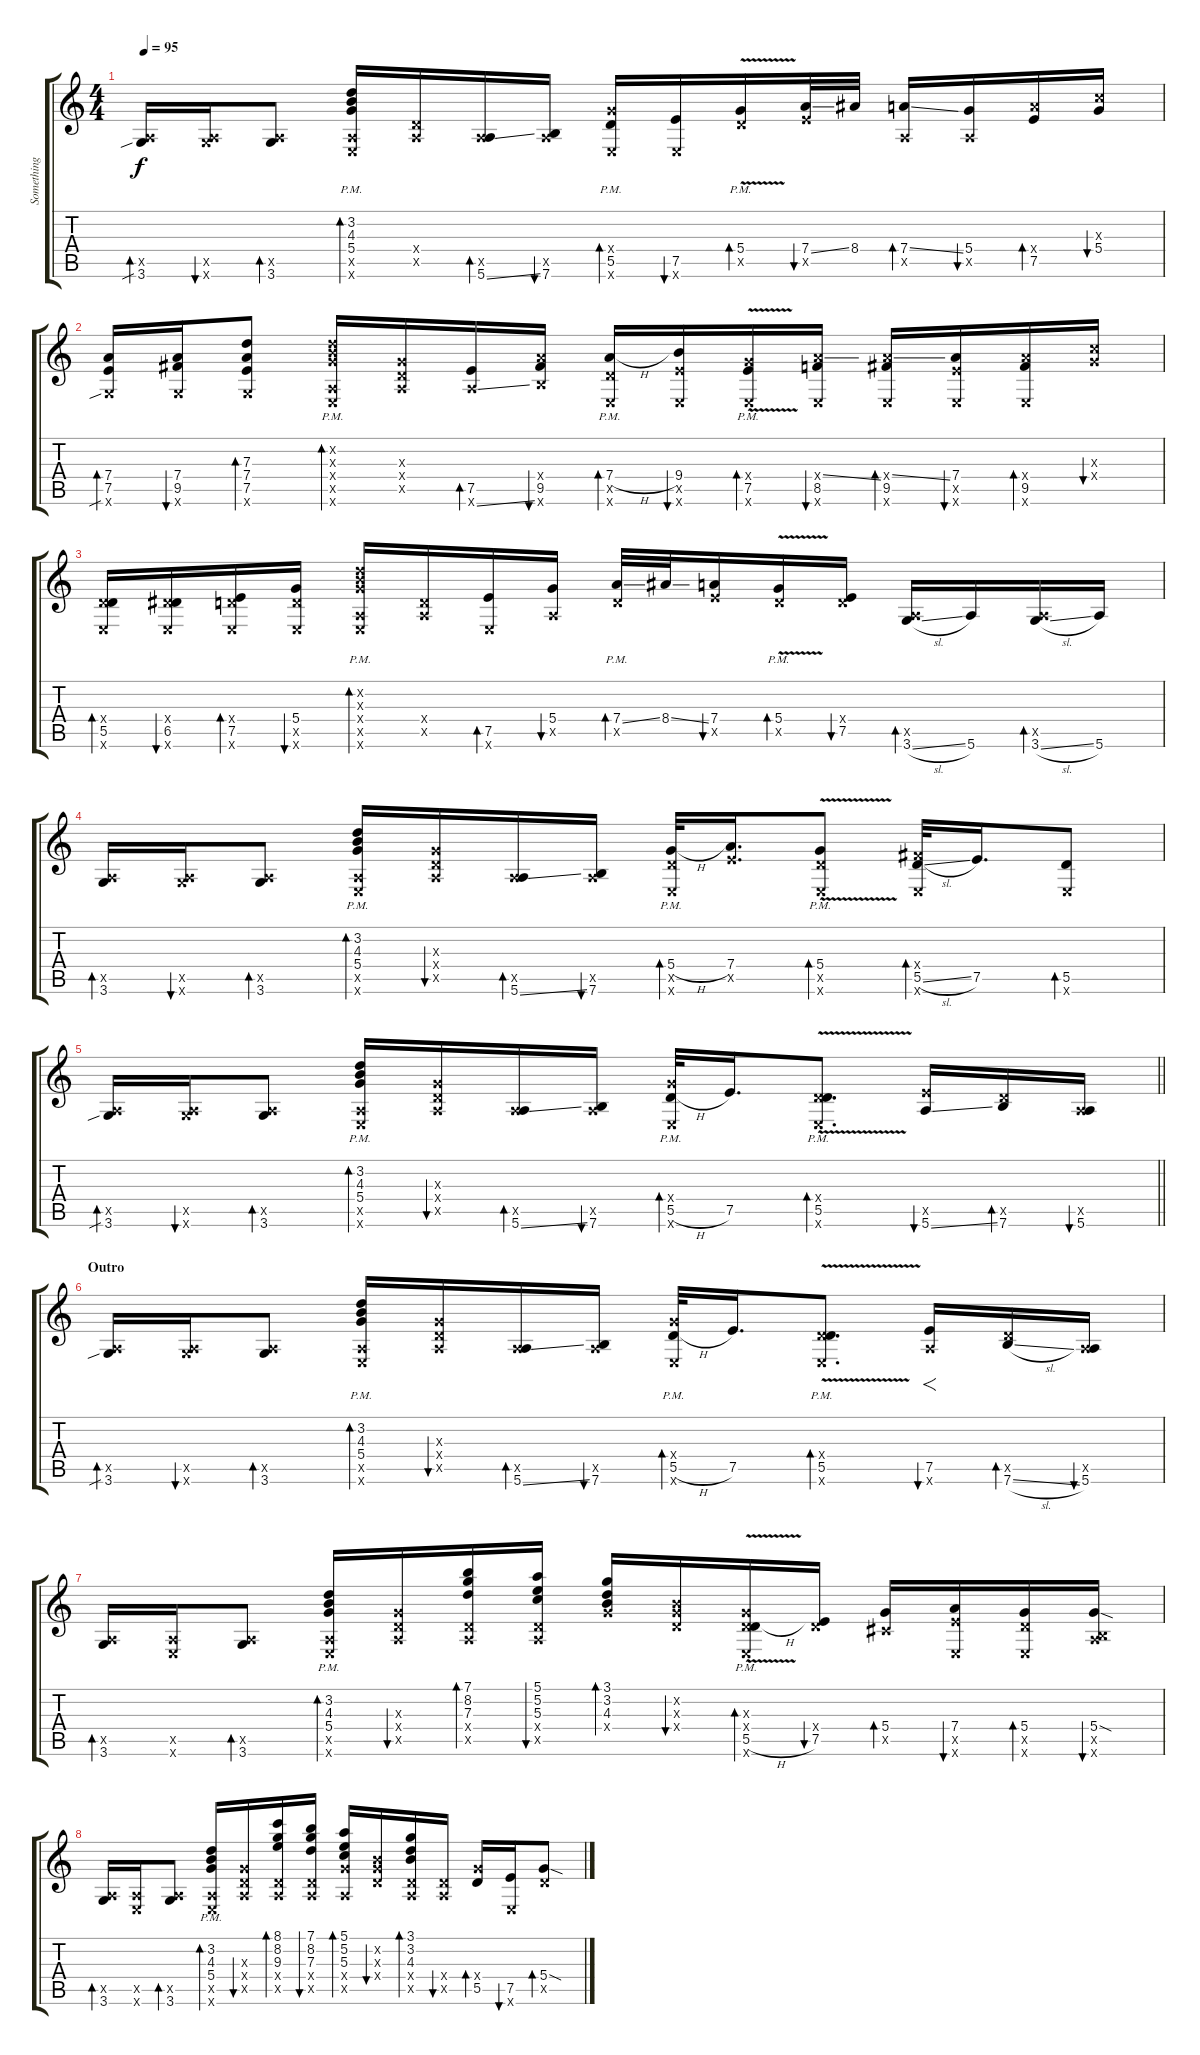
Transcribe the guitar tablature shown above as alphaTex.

\track ("Something Like Olivia" "Something ") {instrument acousticguitarsteel}
\staff {score tabs}
\tuning (E4 B3 G3 D3 A2 E2) {hide}
\ts (4 4)
\tempo 95
\clef g2
\ks c
(0.5{x} 3.6{sib}).16{bd 30 dy f} (0.5{x} 3.6{x}).16{bu 30} (0.5{x} 3.6).8{bd 30} (3.2{pm} 4.3{pm} 5.4{pm} 0.5{x} 0.6{x}).16{bd 30} (0.4{x} 0.5{x}).16 (0.5{x} 5.6{ss}).16{bd 30} (0.5{x} 7.6).16{bu 30} (5.4{x} 5.5{pm} 0.6{x}).16{bd 30} (7.5 0.6{x}).16{bu 30} (5.4 5.5{v pm x}).16{bd 30} (7.4{ss} 7.5{x}).32{bu 30} 8.4.32 (7.4{ss} 0.5{x}).16{bd 30} (5.4 0.5{x}).16{bu 30} (7.4{x} 7.5).16{bd 30} (5.3{x} 5.4).16{bu 30} |
(7.4 7.5 3.6{sib x}).16{bd 30} (7.4 9.5 3.6{x}).16{bu 30} (7.3 7.4 7.5 3.6{x}).8{bd 30} (3.2{pm x} 4.3{pm x} 5.4{pm x} 0.5{x} 0.6{x}).16{bd 30} (0.3{x} 0.4{x} 0.5{x}).16 (7.5 5.6{ss x}).16{bd 30} (7.4{x} 9.5 7.6{x}).16{bu 30} (7.4{h} 5.5{pm x} 0.6{x}).16{bd 30} (9.4 7.5{x} 0.6{x}).16{bu 30} (5.4{x} 7.5{v pm} 0.6{x}).16{bd 30} (7.4{ss x} 8.5 0.6{x}).16{bu 30} (7.4{ss x} 9.5 0.6{x}).16{bd 30} (7.4 7.5{x} 0.6{x}).16{bu 30} (7.4{x} 9.5 0.6{x}).16{bd 30} (5.3{x} 5.4{x}).16{bu 30} |
(0.4{x} 5.5 0.6{x}).16{bd 30} (0.4{x} 6.5 0.6{x}).16{bu 30} (0.4{x} 7.5 0.6{x}).16{bd 30} (5.4 5.5{x} 0.6{x}).16{bu 30} (3.2{pm x} 4.3{pm x} 5.4{pm x} 0.5{x} 0.6{x}).16{bd 30} (0.4{x} 0.5{x}).16 (7.5 0.6{x}).16{bd 30} (5.4 0.5{x}).16{bu 30} (7.4{ss} 5.5{pm x}).32{bd 30} 8.4{ss}.32 (7.4 7.5{x}).16{bu 30} (5.4 5.5{v pm x}).16{bd 30} (0.4{x} 7.5).16{bu 30} (0.5{x} 3.6{sl}).16{bd 30} 5.6.16 (0.5{x} 3.6{sl}).16{bd 30} 5.6.16 |
(0.5{x} 3.6).16{bd 30} (0.5{x} 3.6{x}).16{bu 30} (0.5{x} 3.6).8{bd 30} (3.2{pm} 4.3{pm} 5.4{pm} 0.5{x} 0.6{x}).16{bd 30} (0.3{x} 0.4{x} 0.5{x}).16{bu 30} (0.5{x} 5.6{ss}).16{bd 30} (0.5{x} 7.6).16{bu 30} (5.4{h} 5.5{pm x} 0.6{x}).32{bd 30} (7.4 7.5{x}).16{d} (5.4 5.5{v pm x} 0.6{x}).8{bd 30} (4.4{x} 5.5{sl} 0.6{x}).32{bd 60} 7.5.16{d} (5.5 0.6{x}).8{bd 60} |
\barLineRight lightlight
(0.5{x} 3.6{sib}).16{bd 30} (0.5{x} 3.6{x}).16{bu 30} (0.5{x} 3.6).8{bd 30} (3.2{pm} 4.3{pm} 5.4{pm} 0.5{x} 0.6{x}).16{bd 30} (0.3{x} 0.4{x} 0.5{x}).16{bu 30} (0.5{x} 5.6{ss}).16{bd 30} (0.5{x} 7.6).16{bu 30} (5.4{x} 5.5{h pm} 0.6{x}).32{bd 30} 7.5.16{d} (0.4{x} 5.5{v pm} 0.6{x}).8{d bd 30} (7.5{x} 5.6{ss}).16{bu 30} (5.5{x} 7.6).16{bd 30} (0.5{x} 5.6).16{bu 30} |
\section ("" "Outro")
(0.5{x} 3.6{sib}).16{bd 30} (0.5{x} 3.6{x}).16{bu 30} (0.5{x} 3.6).8{bd 30} (3.2{pm} 4.3{pm} 5.4{pm} 0.5{x} 0.6{x}).16{bd 30} (0.3{x} 0.4{x} 0.5{x}).16{bu 30} (0.5{x} 5.6{ss}).16{bd 30} (0.5{x} 7.6).16{bu 30} (5.4{x} 5.5{h pm} 0.6{x}).32{bd 30} 7.5.16{d} (0.4{x} 5.5{v pm} 0.6{x}).8{d bd 30} (7.5 5.6{x}).16{f bu 30} (5.5{x} 7.6{sl}).16{bd 30} (0.5{x} 5.6).16{bu 30} |
(0.5{x} 3.6).16{bd 30} (0.5{x} 0.6{x}).16 (0.5{x} 3.6).8{bd 30} (3.2{pm} 4.3{pm} 5.4{pm} 0.5{x} 0.6{x}).16{bd 30} (0.3{x} 0.4{x} 0.5{x}).16{bu 30} (7.1 8.2 7.3 0.4{x} 0.5{x}).16{bd 30} (5.1 5.2 5.3 0.4{x} 0.5{x}).16{bu 30} (3.1 3.2 4.3 5.4{x}).16{bd 30} (0.2{x} 0.3{x} 0.4{x}).16{bu 30} (0.3{x} 0.4{x} 5.5{v h pm} 0.6{x}).16{bd 30} (0.4{x} 7.5).16{bu 30} (5.4 4.5{x}).16{bd 30} (7.4 7.5{x} 0.6{x}).16{bu 30} (5.4 5.5{x} 0.6{x}).16{bd 30} (5.4{sod} 0.5{x} 7.6{x}).16{bu 30} |
(0.5{x} 3.6).16{bd 30} (0.5{x} 0.6{x}).16 (0.5{x} 3.6).8{bd 30} (3.2{pm} 4.3{pm} 5.4{pm} 0.5{x} 0.6{x}).16{bd 30} (0.3{x} 0.4{x} 0.5{x}).16{bu 30} (8.1 8.2 9.3 0.4{x} 0.5{x}).16{bd 30} (7.1 8.2 7.3 0.4{x} 0.5{x}).16{bu 30} (5.1 5.2 5.3 5.4{x} 0.5{x}).16{bd 30} (0.2{x} 0.3{x} 0.4{x}).16{bu 30} (3.1 3.2 4.3 0.4{x} 0.5{x}).16{bd 30} (0.4{x} 0.5{x}).16{bu 30} (5.4{x} 5.5).16{bd 30} (7.5 0.6{x}).16{bu 30} (5.4{sod} 5.5{x}).8{bd 30}
